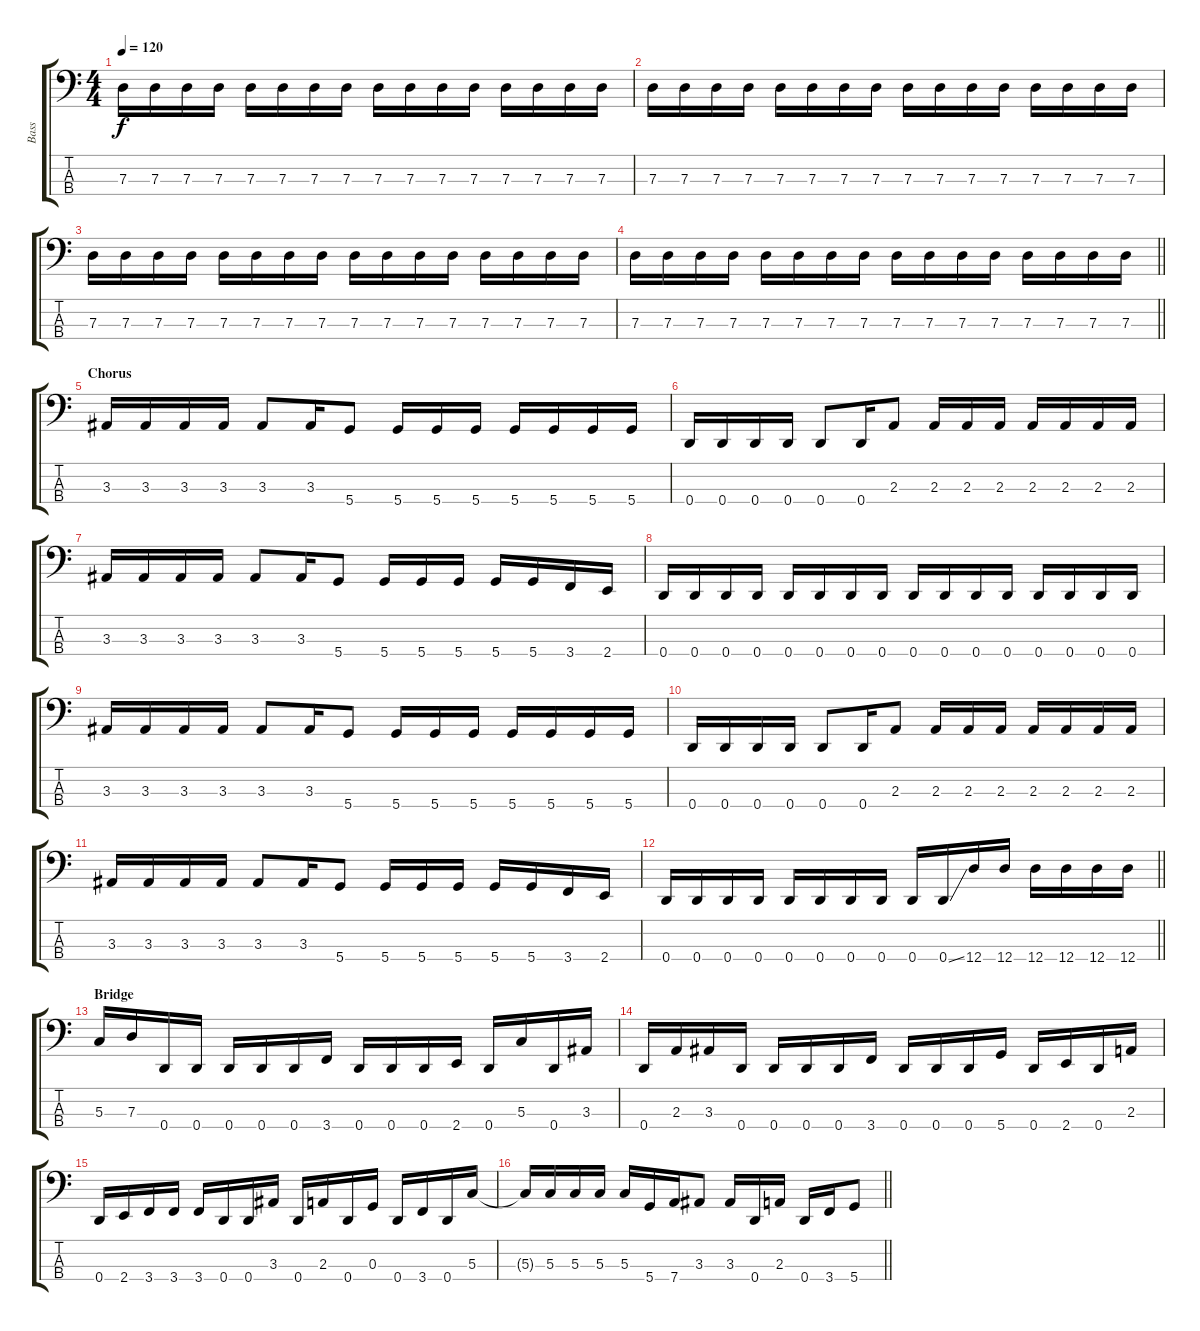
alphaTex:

\track ("Bass" "Bass") {instrument electricbassfinger}
\staff {score tabs}
\tuning (F2 C2 G1 D1) {hide}
\ts (4 4)
\tempo 120
\clef f4
\ks c
7.3.16{dy f} 7.3.16 7.3.16 7.3.16 7.3.16 7.3.16 7.3.16 7.3.16 7.3.16 7.3.16 7.3.16 7.3.16 7.3.16 7.3.16 7.3.16 7.3.16 |
7.3.16 7.3.16 7.3.16 7.3.16 7.3.16 7.3.16 7.3.16 7.3.16 7.3.16 7.3.16 7.3.16 7.3.16 7.3.16 7.3.16 7.3.16 7.3.16 |
7.3.16 7.3.16 7.3.16 7.3.16 7.3.16 7.3.16 7.3.16 7.3.16 7.3.16 7.3.16 7.3.16 7.3.16 7.3.16 7.3.16 7.3.16 7.3.16 |
\barLineRight lightlight
7.3.16 7.3.16 7.3.16 7.3.16 7.3.16 7.3.16 7.3.16 7.3.16 7.3.16 7.3.16 7.3.16 7.3.16 7.3.16 7.3.16 7.3.16 7.3.16 |
\section ("" "Chorus")
3.3.16 3.3.16 3.3.16 3.3.16 3.3.8 3.3.16 5.4.8 5.4.16 5.4.16 5.4.16 5.4.16 5.4.16 5.4.16 5.4.16 |
0.4.16 0.4.16 0.4.16 0.4.16 0.4.8 0.4.16 2.3.8 2.3.16 2.3.16 2.3.16 2.3.16 2.3.16 2.3.16 2.3.16 |
3.3.16 3.3.16 3.3.16 3.3.16 3.3.8 3.3.16 5.4.8 5.4.16 5.4.16 5.4.16 5.4.16 5.4.16 3.4.16 2.4.16 |
0.4.16 0.4.16 0.4.16 0.4.16 0.4.16 0.4.16 0.4.16 0.4.16 0.4.16 0.4.16 0.4.16 0.4.16 0.4.16 0.4.16 0.4.16 0.4.16 |
3.3.16 3.3.16 3.3.16 3.3.16 3.3.8 3.3.16 5.4.8 5.4.16 5.4.16 5.4.16 5.4.16 5.4.16 5.4.16 5.4.16 |
0.4.16 0.4.16 0.4.16 0.4.16 0.4.8 0.4.16 2.3.8 2.3.16 2.3.16 2.3.16 2.3.16 2.3.16 2.3.16 2.3.16 |
3.3.16 3.3.16 3.3.16 3.3.16 3.3.8 3.3.16 5.4.8 5.4.16 5.4.16 5.4.16 5.4.16 5.4.16 3.4.16 2.4.16 |
\barLineRight lightlight
0.4.16 0.4.16 0.4.16 0.4.16 0.4.16 0.4.16 0.4.16 0.4.16 0.4.16 0.4{ss}.16 12.4.16 12.4.16 12.4.16 12.4.16 12.4.16 12.4.16 |
\section ("" "Bridge")
5.3.16 7.3.16 0.4.16 0.4.16 0.4.16 0.4.16 0.4.16 3.4.16 0.4.16 0.4.16 0.4.16 2.4.16 0.4.16 5.3.16 0.4.16 3.3.16 |
0.4.16 2.3.16 3.3.16 0.4.16 0.4.16 0.4.16 0.4.16 3.4.16 0.4.16 0.4.16 0.4.16 5.4.16 0.4.16 2.4.16 0.4.16 2.3.16 |
0.4.16 2.4.16 3.4.16 3.4.16 3.4.16 0.4.16 0.4.16 3.3.16 0.4.16 2.3.16 0.4.16 0.3.16 0.4.16 3.4.16 0.4.16 5.3.16 |
\barLineRight lightlight
5.3{t}.16 5.3.16 5.3.16 5.3.16 5.3.16 5.4.16 7.4.16 3.3.8 3.3.16 0.4.16 2.3.16 0.4.16 3.4.16 5.4.8
